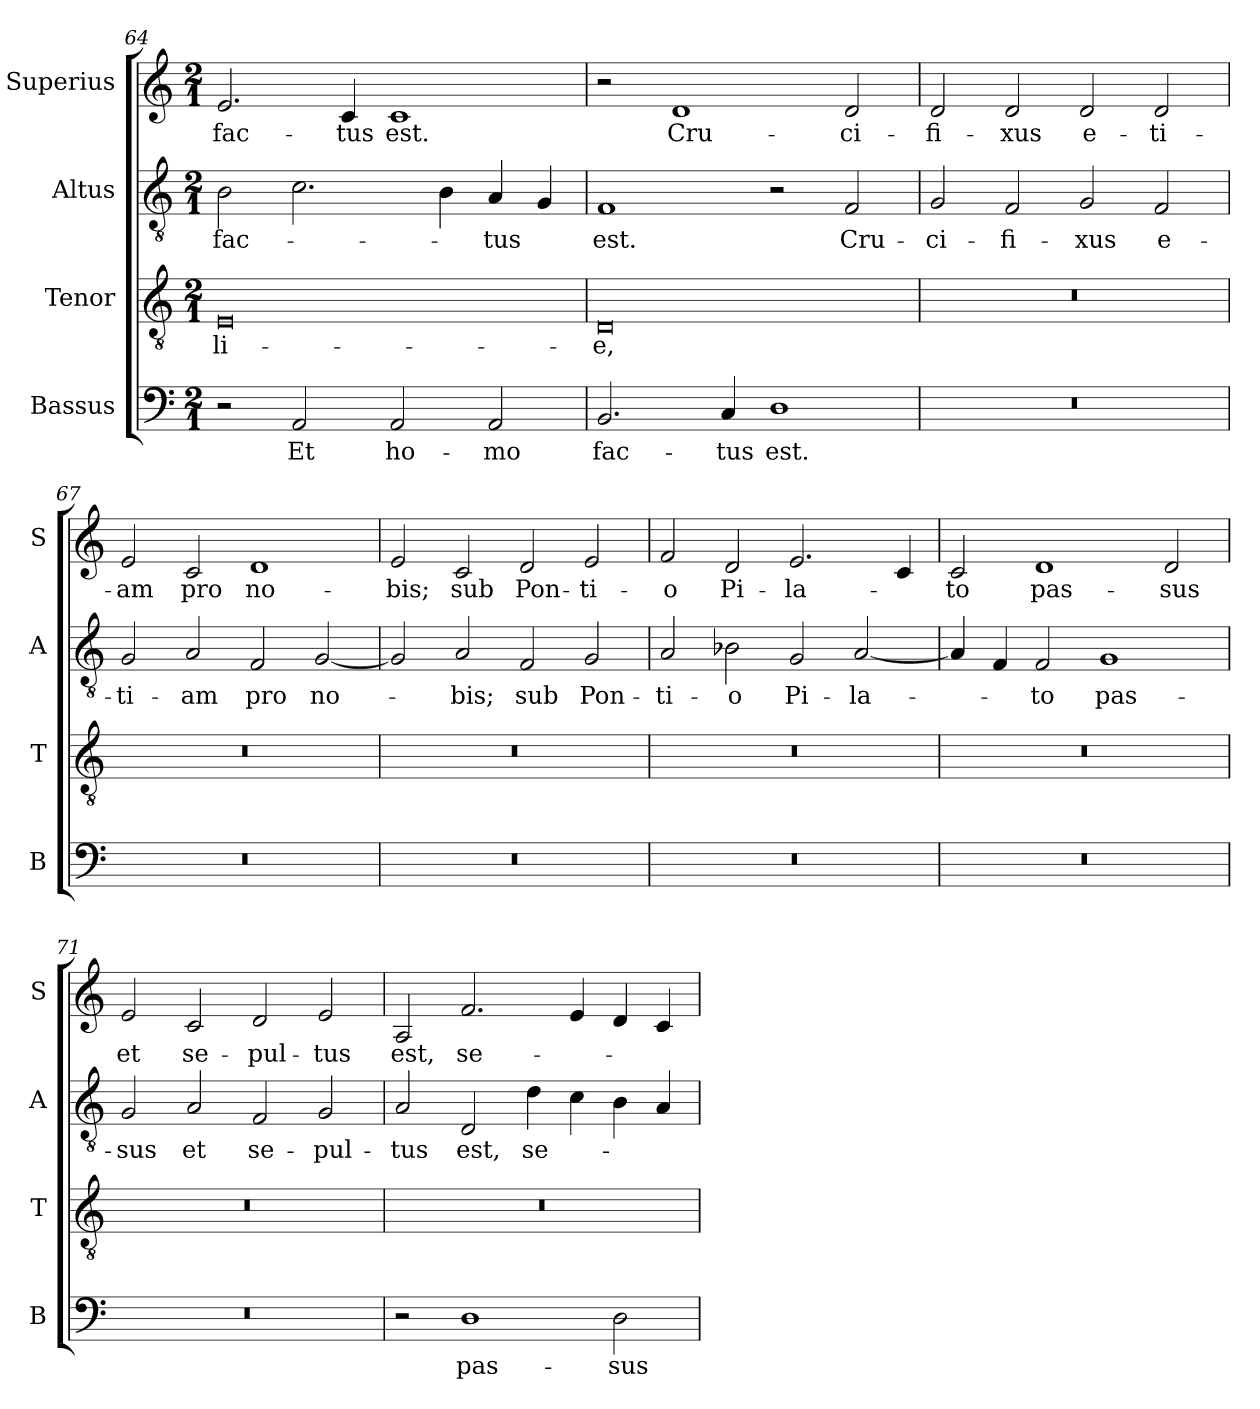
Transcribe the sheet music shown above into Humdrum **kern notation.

**kern	**text	**kern	**text	**kern	**text	**kern	**text
*part4	*part4	*part3	*part3	*part2	*part2	*part1	*part1
*staff4	*staff4	*staff3	*staff3	*staff2	*staff2	*staff1	*staff1
*I"Bassus	*	*I"Tenor	*	*I"Altus	*	*I"Superius	*
*I'B	*	*I'T	*	*I'A	*	*I'S	*
*clefF4	*	*clefGv2	*	*clefGv2	*	*clefG2	*
*k[]	*	*k[]	*	*k[]	*	*k[]	*
*M2/1	*	*M2/1	*	*M2/1	*	*M2/1	*
=64	=64	=64	=64	=64	=64	=64	=64
2r	.	0E	-li-	2B\	fac-	2.e/	fac-
2AA/	Et	.	.	2.c\	.	.	.
.	.	.	.	.	.	4c/	-tus
2AA/	ho-	.	.	.	.	1c	est.
.	.	.	.	4B\	.	.	.
2AA/	-mo	.	.	4A/	-tus	.	.
.	.	.	.	4G/	.	.	.
=65	=65	=65	=65	=65	=65	=65	=65
2.BB/	fac-	0D	-e,	1F	est.	2r	.
.	.	.	.	.	.	1d	Cru-
4C/	-tus	.	.	.	.	.	.
1D	est.	.	.	2r	.	.	.
.	.	.	.	2F/	Cru-	2d/	-ci-
=66	=66	=66	=66	=66	=66	=66	=66
0r	.	0r	.	2G/	-ci-	2d/	-fi-
.	.	.	.	2F/	-fi-	2d/	-xus
.	.	.	.	2G/	-xus	2d/	e-
.	.	.	.	2F/	e-	2d/	-ti-
=67	=67	=67	=67	=67	=67	=67	=67
0r	.	0r	.	2G/	-ti-	2e/	-am
.	.	.	.	2A/	-am	2c/	pro
.	.	.	.	2F/	pro	1d	no-
.	.	.	.	[2G/	no-	.	.
=68	=68	=68	=68	=68	=68	=68	=68
0r	.	0r	.	2G/]	.	2e/	-bis;
.	.	.	.	2A/	-bis;	2c/	sub
.	.	.	.	2F/	sub	2d/	Pon-
.	.	.	.	2G/	Pon-	2e/	-ti-
=69	=69	=69	=69	=69	=69	=69	=69
0r	.	0r	.	2A/	-ti-	2f/	-o
.	.	.	.	2B-X\	-o	2d/	Pi-
.	.	.	.	2G/	Pi-	2.e/	-la-
.	.	.	.	[2A/	-la-	.	.
.	.	.	.	.	.	4c/	.
=70	=70	=70	=70	=70	=70	=70	=70
0r	.	0r	.	4A/]	.	2c/	-to
.	.	.	.	4F/	.	.	.
.	.	.	.	2F/	-to	1d	pas-
.	.	.	.	1G	pas-	.	.
.	.	.	.	.	.	2d/	-sus
=71	=71	=71	=71	=71	=71	=71	=71
0r	.	0r	.	2G/	-sus	2e/	et
.	.	.	.	2A/	et	2c/	se-
.	.	.	.	2F/	se-	2d/	-pul-
.	.	.	.	2G/	-pul-	2e/	-tus
=72	=72	=72	=72	=72	=72	=72	=72
2r	.	0r	.	2A/	-tus	2A/	est,
1D	pas-	.	.	2D/	est,	2.f/	se-
.	.	.	.	4d\	se-	.	.
.	.	.	.	4c\	.	4e/	.
2D\	-sus	.	.	4B\	.	4d/	.
.	.	.	.	4A/	.	4c/	.
=	=	=	=	=	=	=	=
*-	*-	*-	*-	*-	*-	*-	*-
